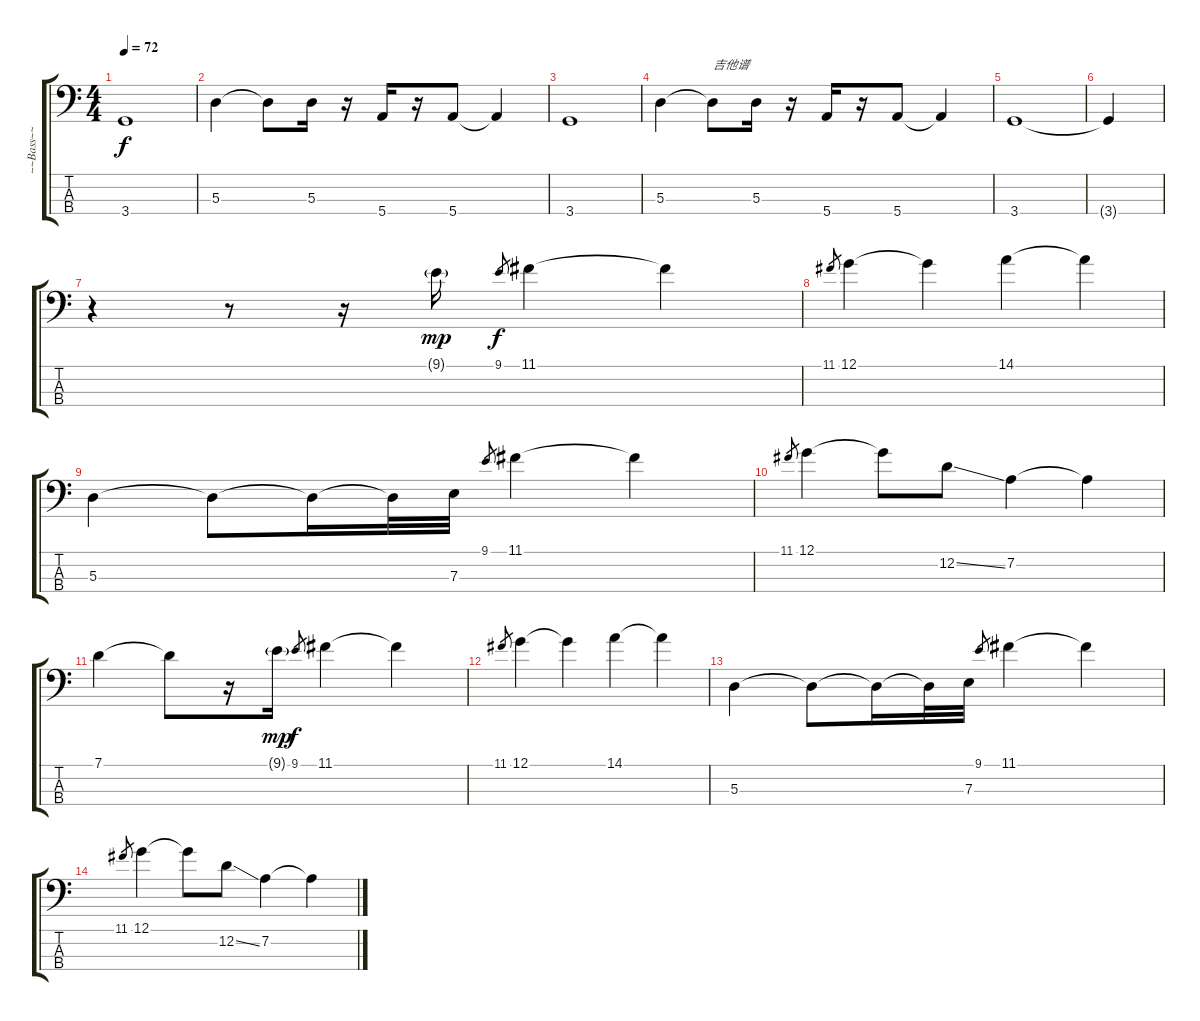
\track ("~~Bass~~" "~~Bass~~") {instrument electricbassfinger}
\staff {score tabs}
\tuning (G2 D2 A1 E1) {hide}
\ts (4 4)
\tempo 72
\clef f4
\ks c
3.4.1{dy f} |
5.3.4 5.3{t}.8 5.3.16 r.16 5.4.16 r.16 5.4.8 5.4{t}.4 |
3.4.1 |
5.3.4 5.3{t}.8{txt "吉他谱"} 5.3.16 r.16 5.4.16 r.16 5.4.8 5.4{t}.4 |
3.4.1 |
3.4{t}.4 |
r.4 r.8 r.16 9.1{g}.16{dy mp} 9.1.8{gr dy f} 11.1.4 11.1{t}.4 |
11.1.8{gr} 12.1.4 12.1{t}.4 14.1.4 14.1{t}.4 |
5.3.4 5.3{t}.8 5.3{t}.16 5.3{t}.32 7.3.32 9.1.8{gr} 11.1.4 11.1{t}.4 |
11.1.8{gr} 12.1.4 12.1{t}.8 12.2{ss}.8 7.2.4 7.2{t}.4 |
7.1.4 7.1{t}.8 r.16 9.1{g}.16{dy mp} 9.1.8{gr dy f} 11.1.4 11.1{t}.4 |
11.1.8{gr} 12.1.4 12.1{t}.4 14.1.4 14.1{t}.4 |
5.3.4 5.3{t}.8 5.3{t}.16 5.3{t}.32 7.3.32 9.1.8{gr} 11.1.4 11.1{t}.4 |
11.1.8{gr} 12.1.4 12.1{t}.8 12.2{ss}.8 7.2.4 7.2{t}.4
